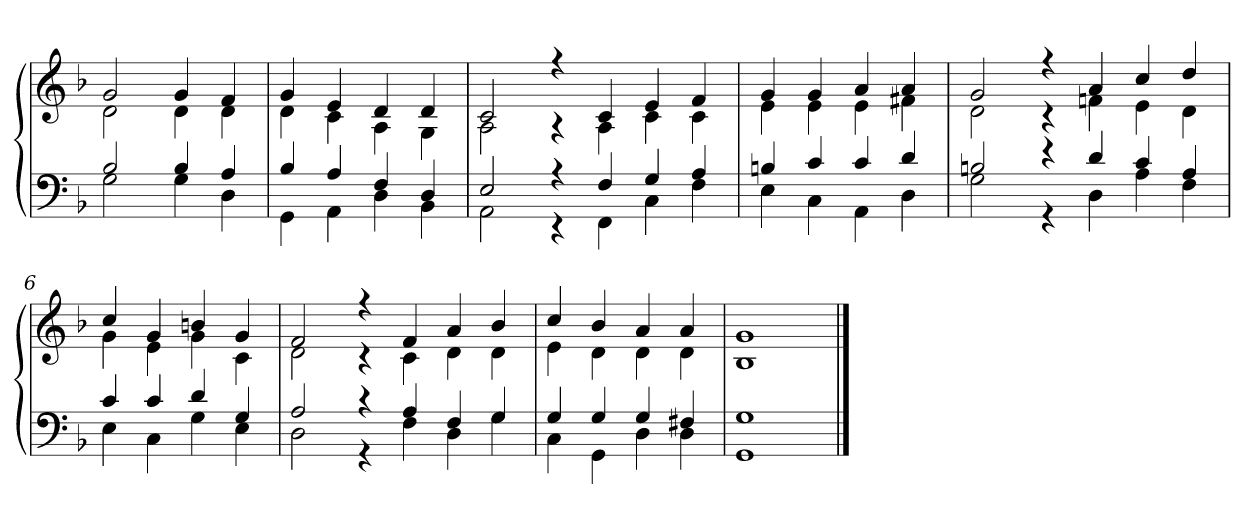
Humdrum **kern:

**kern	**kern
*part1	*part1
*staff2	*staff1
*clefF4	*clefG2
*k[b-]	*k[b-]
*G:dor	*G:dor
=1	=1
*^	*^
2B-	2G	2g	2d
4B-	4G	4g	4d
4A	4D	4f	4d
=2	=2	=2	=2
4B-	4GG	4g	4d
4A	4AA	4e	4c
4F	4D	4d	4A
4D	4BB-	4d	4G
=3	=3	=3	=3
2E	2AA	2c	2A
4r	4r	4r	4r
4F	4FF	4c	4A
4G	4C	4e	4c
4A	4F	4f	4c
=4	=4	=4	=4
4Bn	4E	4g	4e
4c	4C	4g	4e
4c	4AA	4a	4e
4d	4D	4a	4f#X
=5	=5	=5	=5
2Bn	2G	2g	2d
4r	4r	4r	4r
4d	4D	4a	4fn
4c	4A	4cc	4e
4A	4F	4dd	4d
=6	=6	=6	=6
4c	4E	4cc	4g
4c	4C	4g	4e
4d	4G	4b	4g
4G	4E	4g	4c
=7	=7	=7	=7
2A	2D	2f	2d
4r	4r	4r	4r
4A	4F	4f	4c
4F	4D	4a	4d
4G	4G	4b-	4d
=8	=8	=8	=8
4G	4C	4cc	4e
4G	4GG	4b-	4d
4G	4D	4a	4d
4F#X	4D	4a	4d
=9	=9	=9	=9
1G	1GG	1g	1B-
*v	*v	*	*
*	*v	*v
==	==
*-	*-
